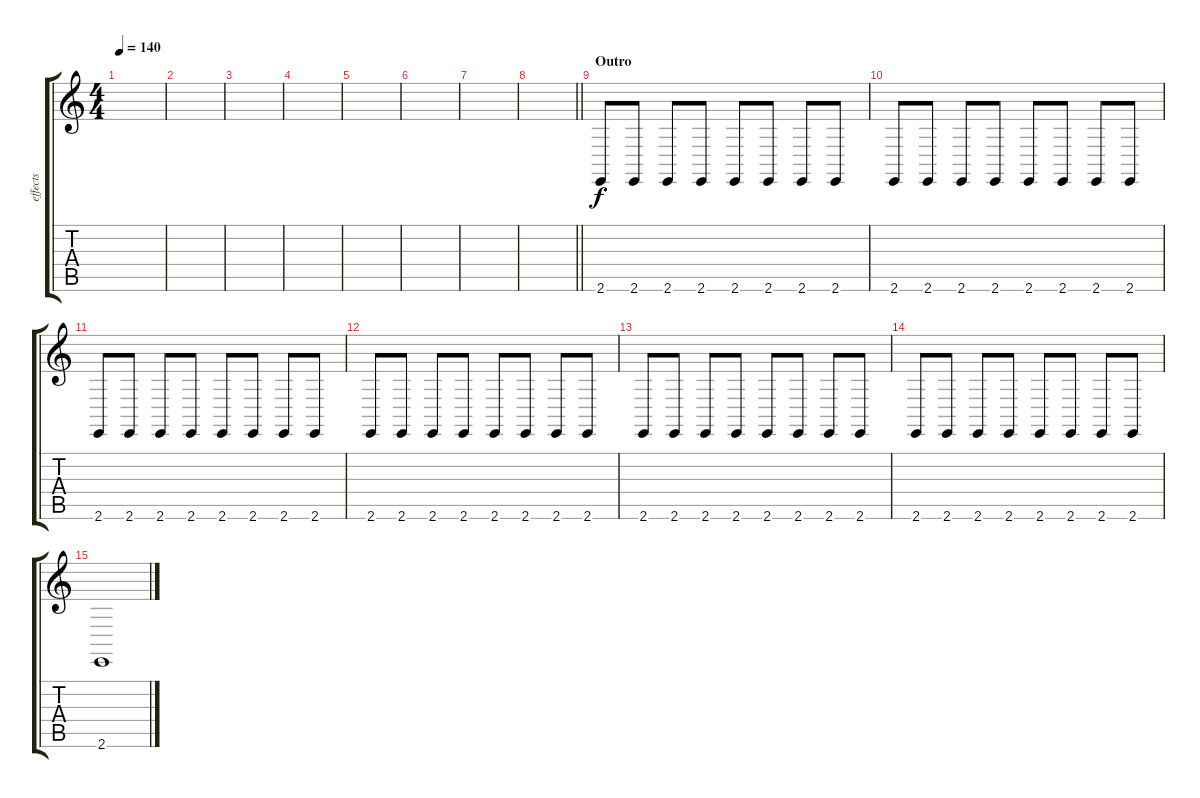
\track ("effects" "effects") {instrument pad1newage}
\staff {score tabs}
\tuning (E4 B3 G3 D3 A2 D2) {hide}
\ts (4 4)
\tempo 140
\clef g2
\ks c
|
|
|
|
|
|
|
\barLineRight lightlight
|
\section ("" "Outro")
2.6.8 2.6.8 2.6.8 2.6.8 2.6.8 2.6.8 2.6.8 2.6.8 |
2.6.8 2.6.8 2.6.8 2.6.8 2.6.8 2.6.8 2.6.8 2.6.8 |
2.6.8 2.6.8 2.6.8 2.6.8 2.6.8 2.6.8 2.6.8 2.6.8 |
2.6.8 2.6.8 2.6.8 2.6.8 2.6.8 2.6.8 2.6.8 2.6.8 |
2.6.8 2.6.8 2.6.8 2.6.8 2.6.8 2.6.8 2.6.8 2.6.8 |
2.6.8 2.6.8 2.6.8 2.6.8 2.6.8 2.6.8 2.6.8 2.6.8 |
2.6.1
